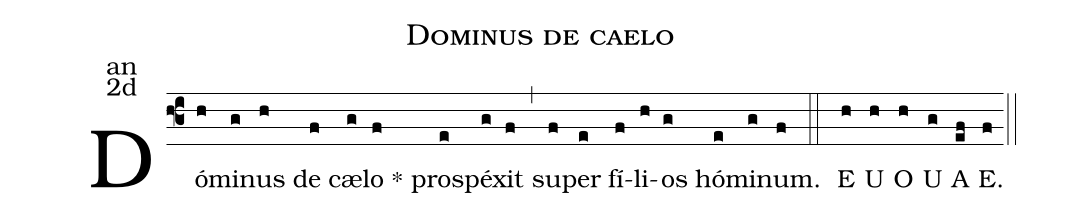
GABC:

name:Dominus de caelo;
office-part:an;
mode:2d;
%%
(f3) Dó(h)mi(g)nus(h) de(f) cæ(g)lo(f) <sp>*</sp> pro(e)spé(g)xit(f) (,)
 su(f)per(e) fí(f)li(h)os(g) hó(e)mi(g)num.(f) (::)
<eu> E(h) U(h) O(h) U(g) A(ef) E.(f)  </eu>(::)
